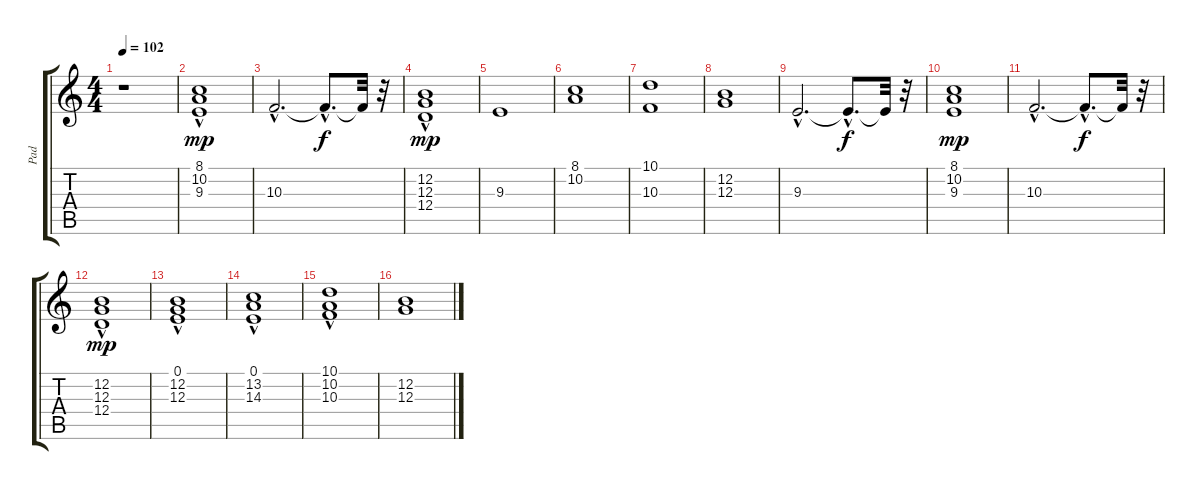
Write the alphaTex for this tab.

\track ("Pad" "Pad") {instrument choiraahs}
\staff {score tabs}
\tuning (E4 B3 G3 D3 A2 E2) {hide}
\ts (4 4)
\tempo 102
\clef g2
\ks c
r.1{dy mp instrument choiraahs} |
(8.1 10.2 9.3{hac}).1 |
10.3{hac}.2{d} 10.3{hac t}.8{d dy f} 10.3{t}.32 r.32 |
(12.2 12.3 12.4{hac}).1{dy mp} |
9.3.1 |
(8.1 10.2).1 |
(10.1 10.3).1 |
(12.2 12.3).1 |
9.3{hac}.2{d} 9.3{hac t}.8{d dy f} 9.3{t}.32 r.32 |
(8.1 10.2 9.3).1{dy mp} |
10.3{hac}.2{d} 10.3{hac t}.8{d dy f} 10.3{t}.32 r.32 |
(12.2 12.3 12.4{hac}).1{dy mp} |
(0.1{hac} 12.2{hac} 12.3).1 |
(0.1{hac} 13.2 14.3{hac}).1 |
(10.1 10.2{hac} 10.3).1 |
(12.2 12.3).1
